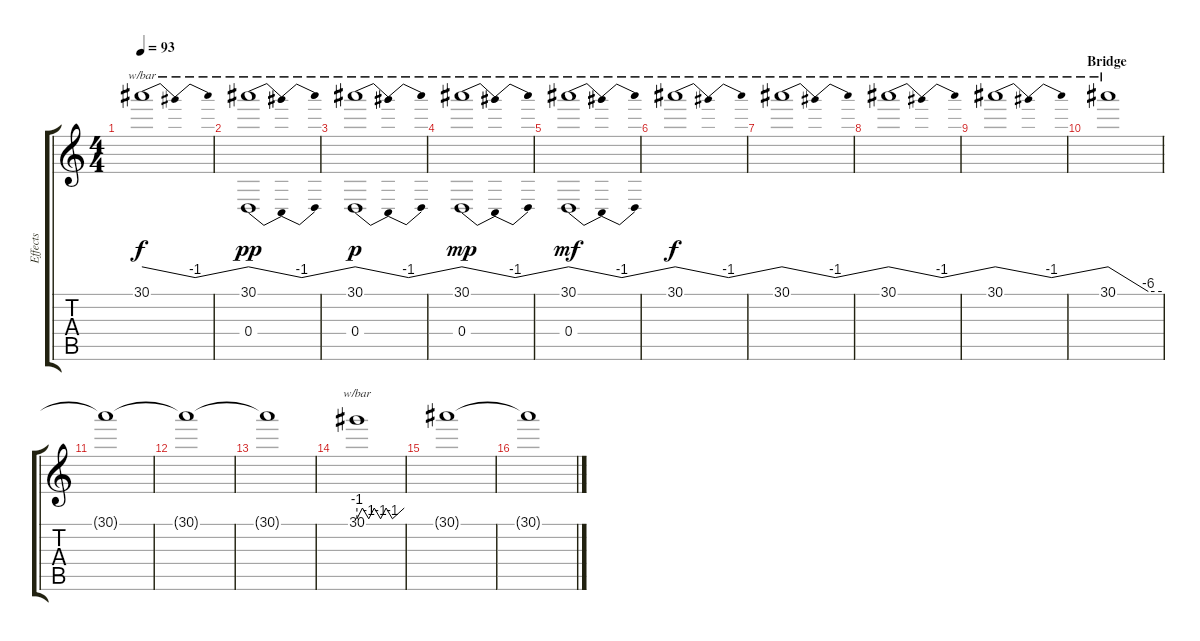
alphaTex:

\track ("Effects" "Effects") {instrument telephonering}
\staff {score tabs}
\tuning (E4 B3 G3 D3 A2 E2) {hide}
\ts (4 4)
\tempo 93
\clef g2
\ks c
30.1.1{tbe (dip default 0 0 30 -4 60 0) dy f} |
(30.1 0.4).1{tbe (dip default 0 0 30 -4 60 0) dy pp balance 16} |
(30.1 0.4).1{tbe (dip default 0 0 30 -4 60 0) dy p} |
(30.1 0.4).1{tbe (dip default 0 0 30 -4 60 0) dy mp} |
(30.1 0.4).1{tbe (dip default 0 0 30 -4 60 0) dy mf} |
30.1.1{tbe (dip default 0 0 30 -4 60 0) dy f balance 0} |
30.1.1{tbe (dip default 0 0 30 -4 60 0)} |
30.1.1{tbe (dip default 0 0 30 -4 60 0)} |
30.1.1{tbe (dip default 0 0 30 -4 60 0)} |
\section ("" "Bridge")
30.1.1{tbe (custom default 0 0 45 -24 60 -24)} |
30.1{t}.1 |
30.1{t}.1{balance 16} |
30.1{t}.1 |
30.1.1{tbe (custom default 0 -4 7 0 15 -4 22 0 30 -4 37 0 45 -4 60 0)} |
30.1{t}.1 |
30.1{t}.1
